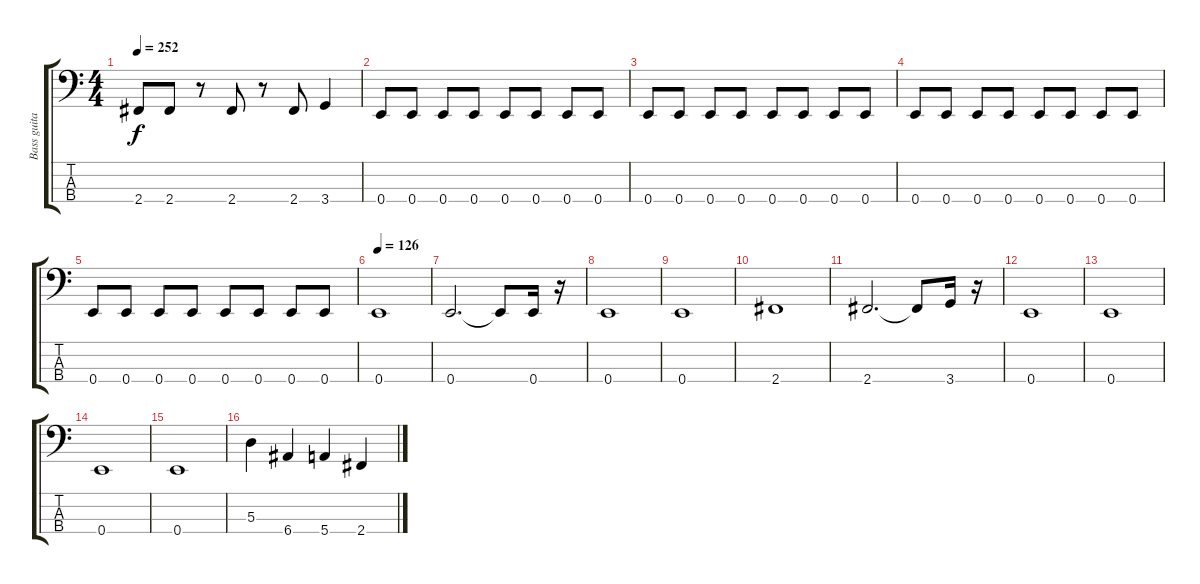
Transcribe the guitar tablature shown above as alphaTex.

\track ("Bass guitar" "Bass guita") {instrument electricbassfinger}
\staff {score tabs}
\tuning (G2 D2 A1 E1) {hide}
\ts (4 4)
\tempo 252
\clef f4
\ks c
2.4.8{dy f} 2.4.8 r.8 2.4.8 r.8 2.4.8 3.4.4 |
0.4.8 0.4.8 0.4.8 0.4.8 0.4.8 0.4.8 0.4.8 0.4.8 |
0.4.8 0.4.8 0.4.8 0.4.8 0.4.8 0.4.8 0.4.8 0.4.8 |
0.4.8 0.4.8 0.4.8 0.4.8 0.4.8 0.4.8 0.4.8 0.4.8 |
0.4.8 0.4.8 0.4.8 0.4.8 0.4.8 0.4.8 0.4.8 0.4.8 |
\tempo 126
0.4.1 |
0.4.2{d} 0.4{t}.8 0.4.16 r.16 |
0.4.1 |
0.4.1 |
2.4.1 |
2.4.2{d} 2.4{t}.8 3.4.16 r.16 |
0.4.1 |
0.4.1 |
0.4.1 |
0.4.1 |
5.3.4 6.4.4 5.4.4 2.4.4
